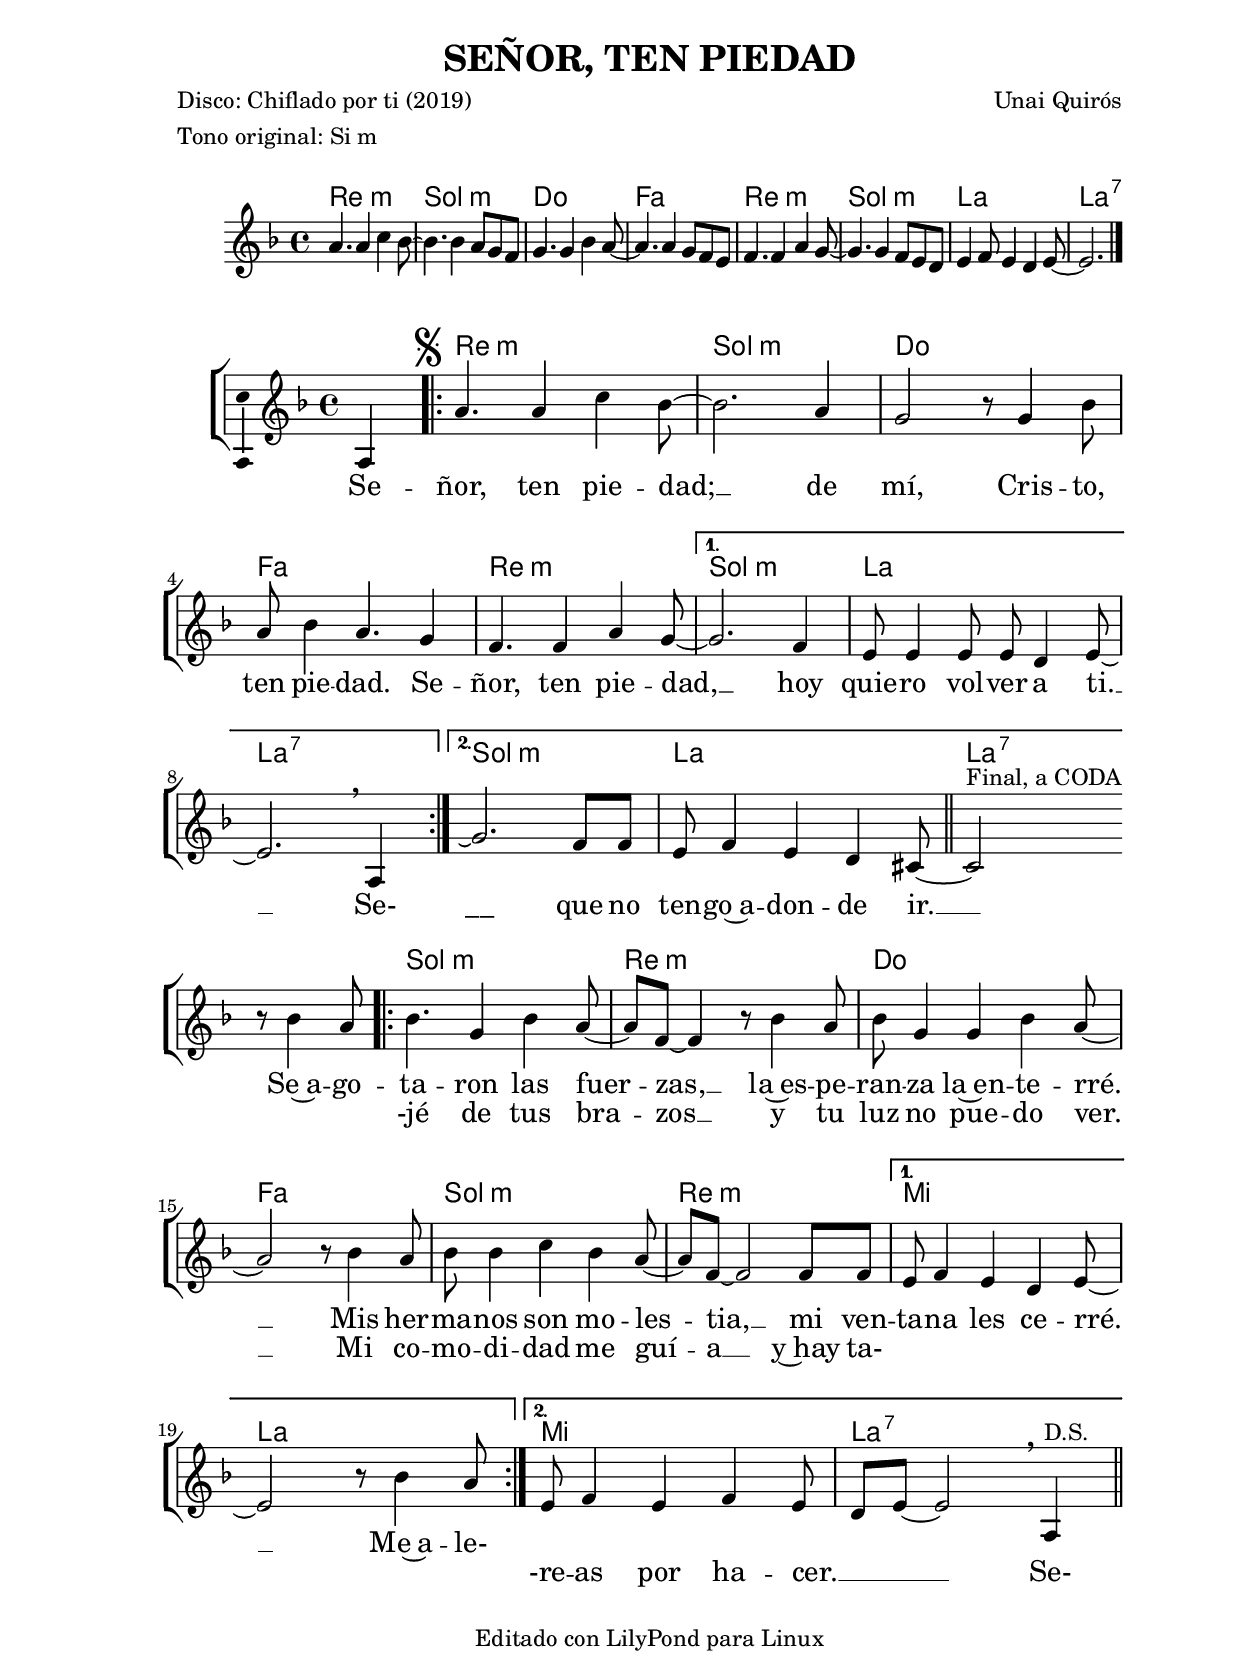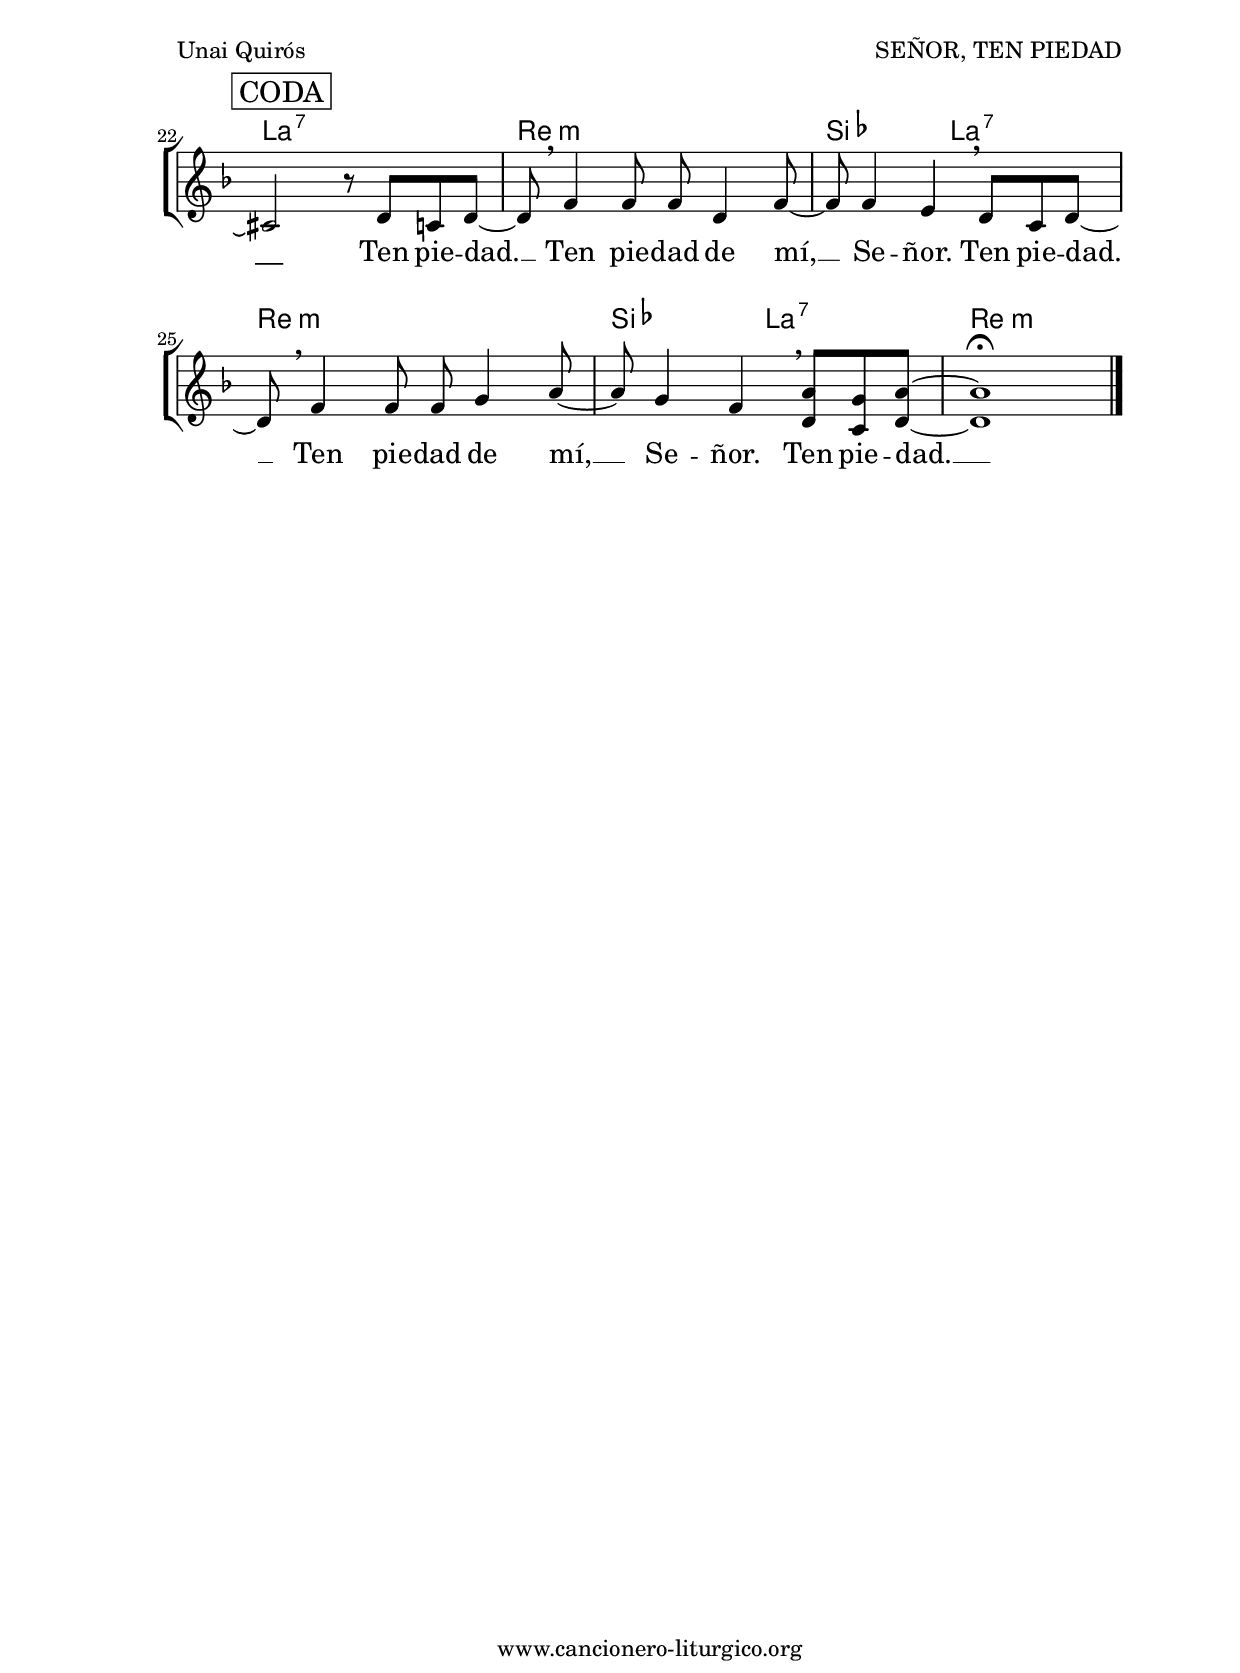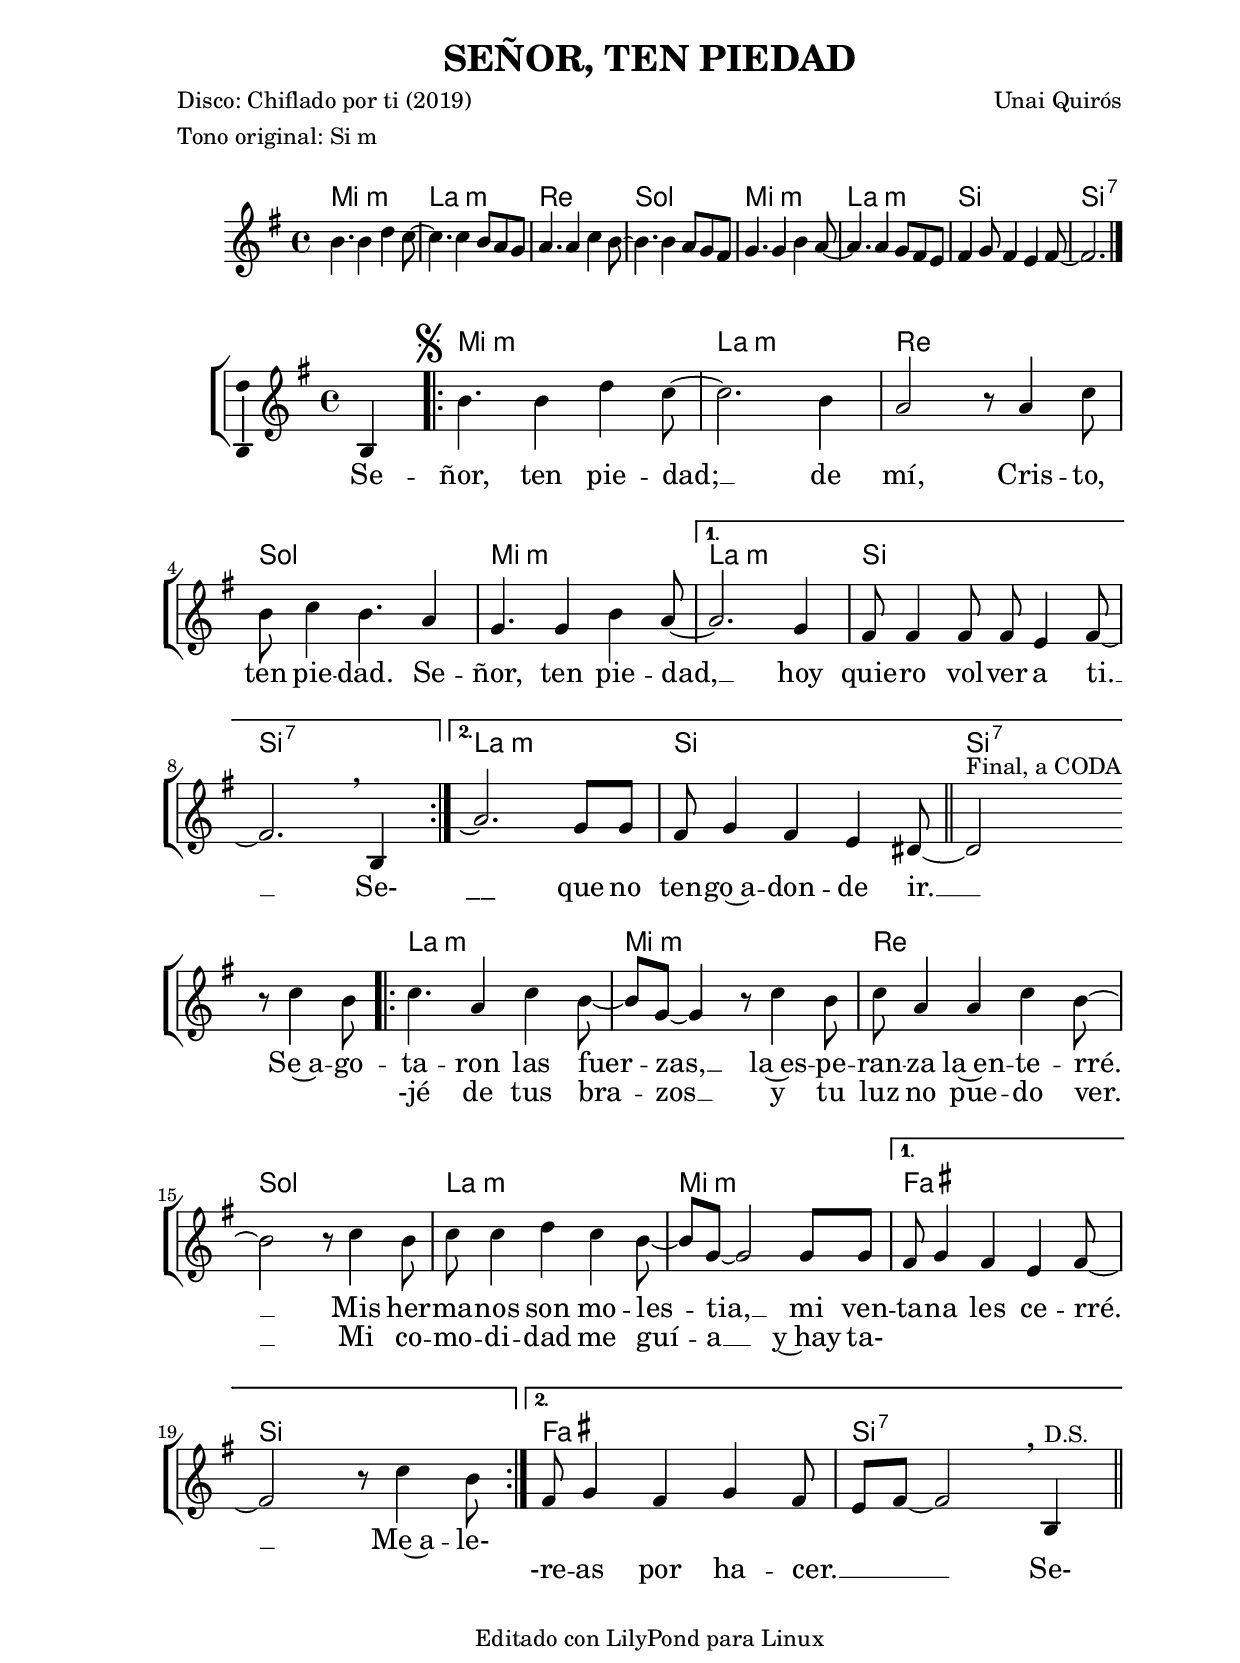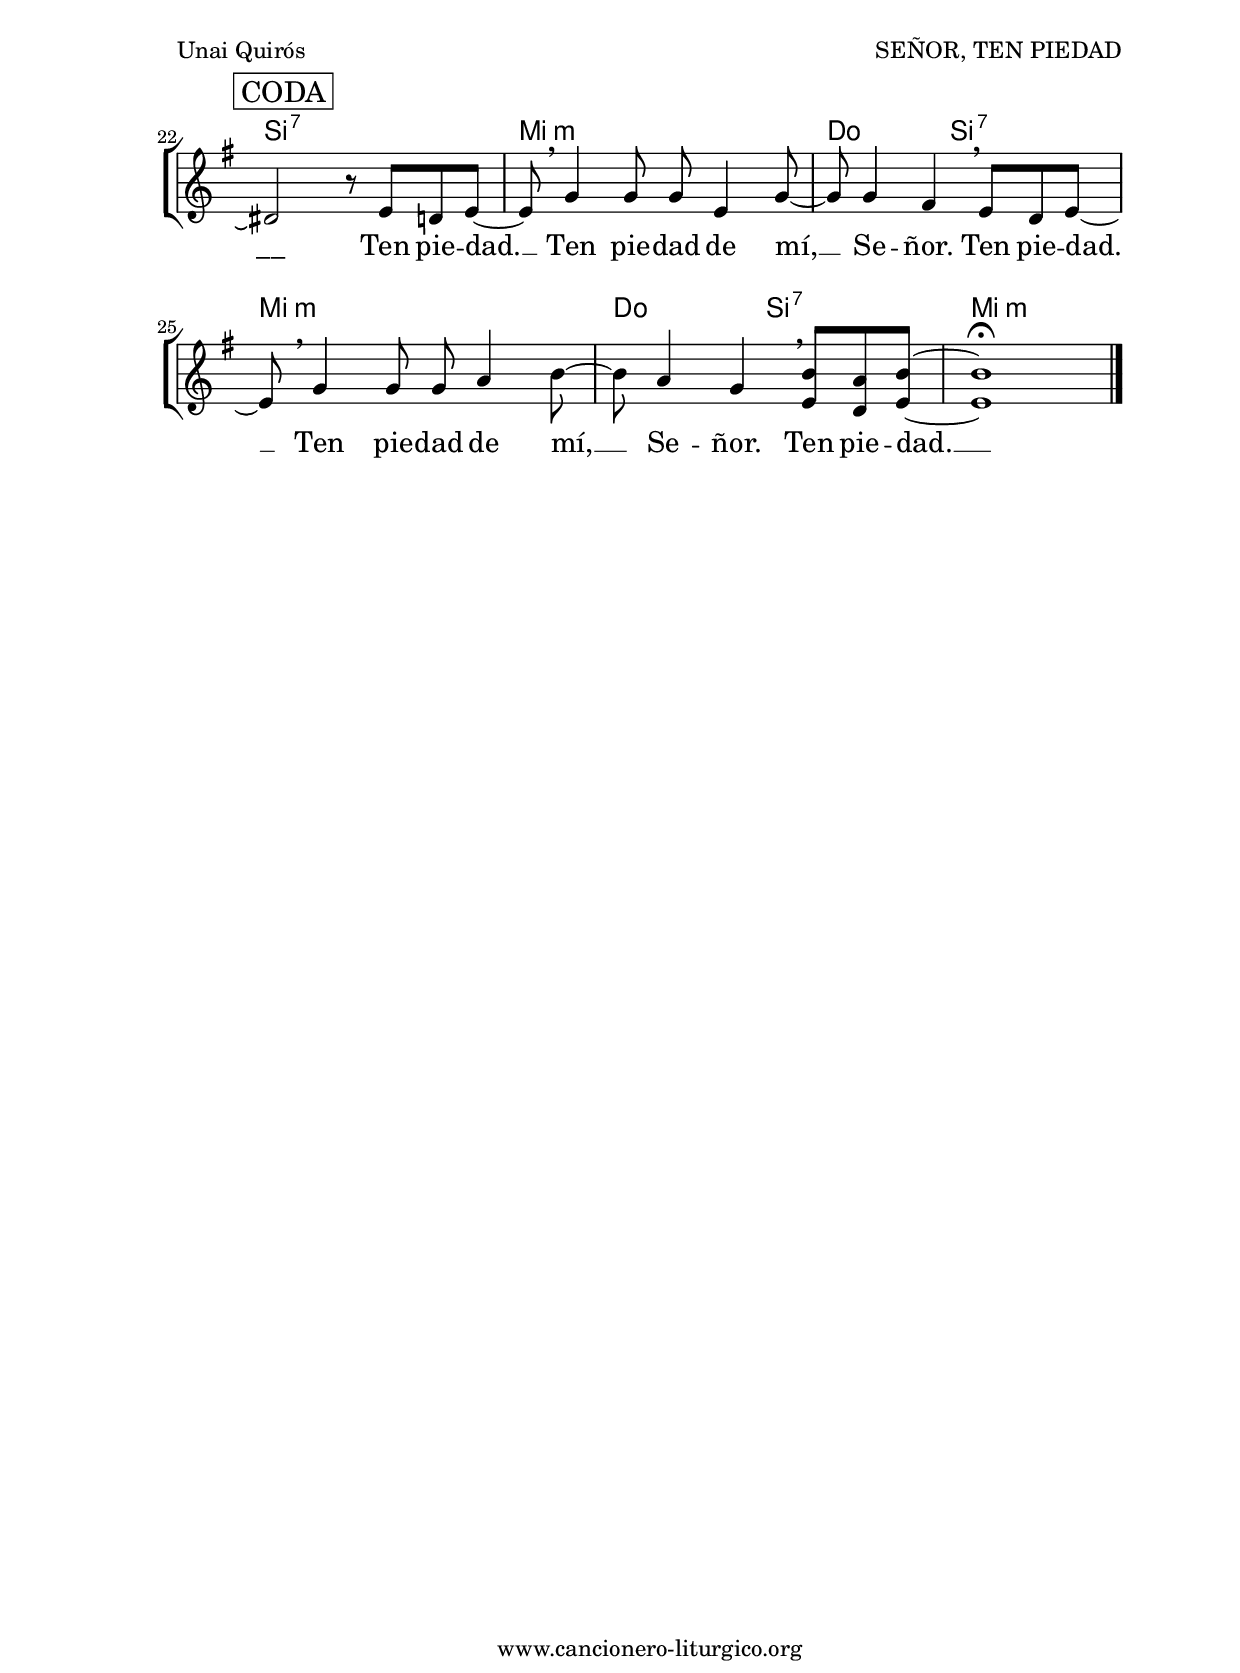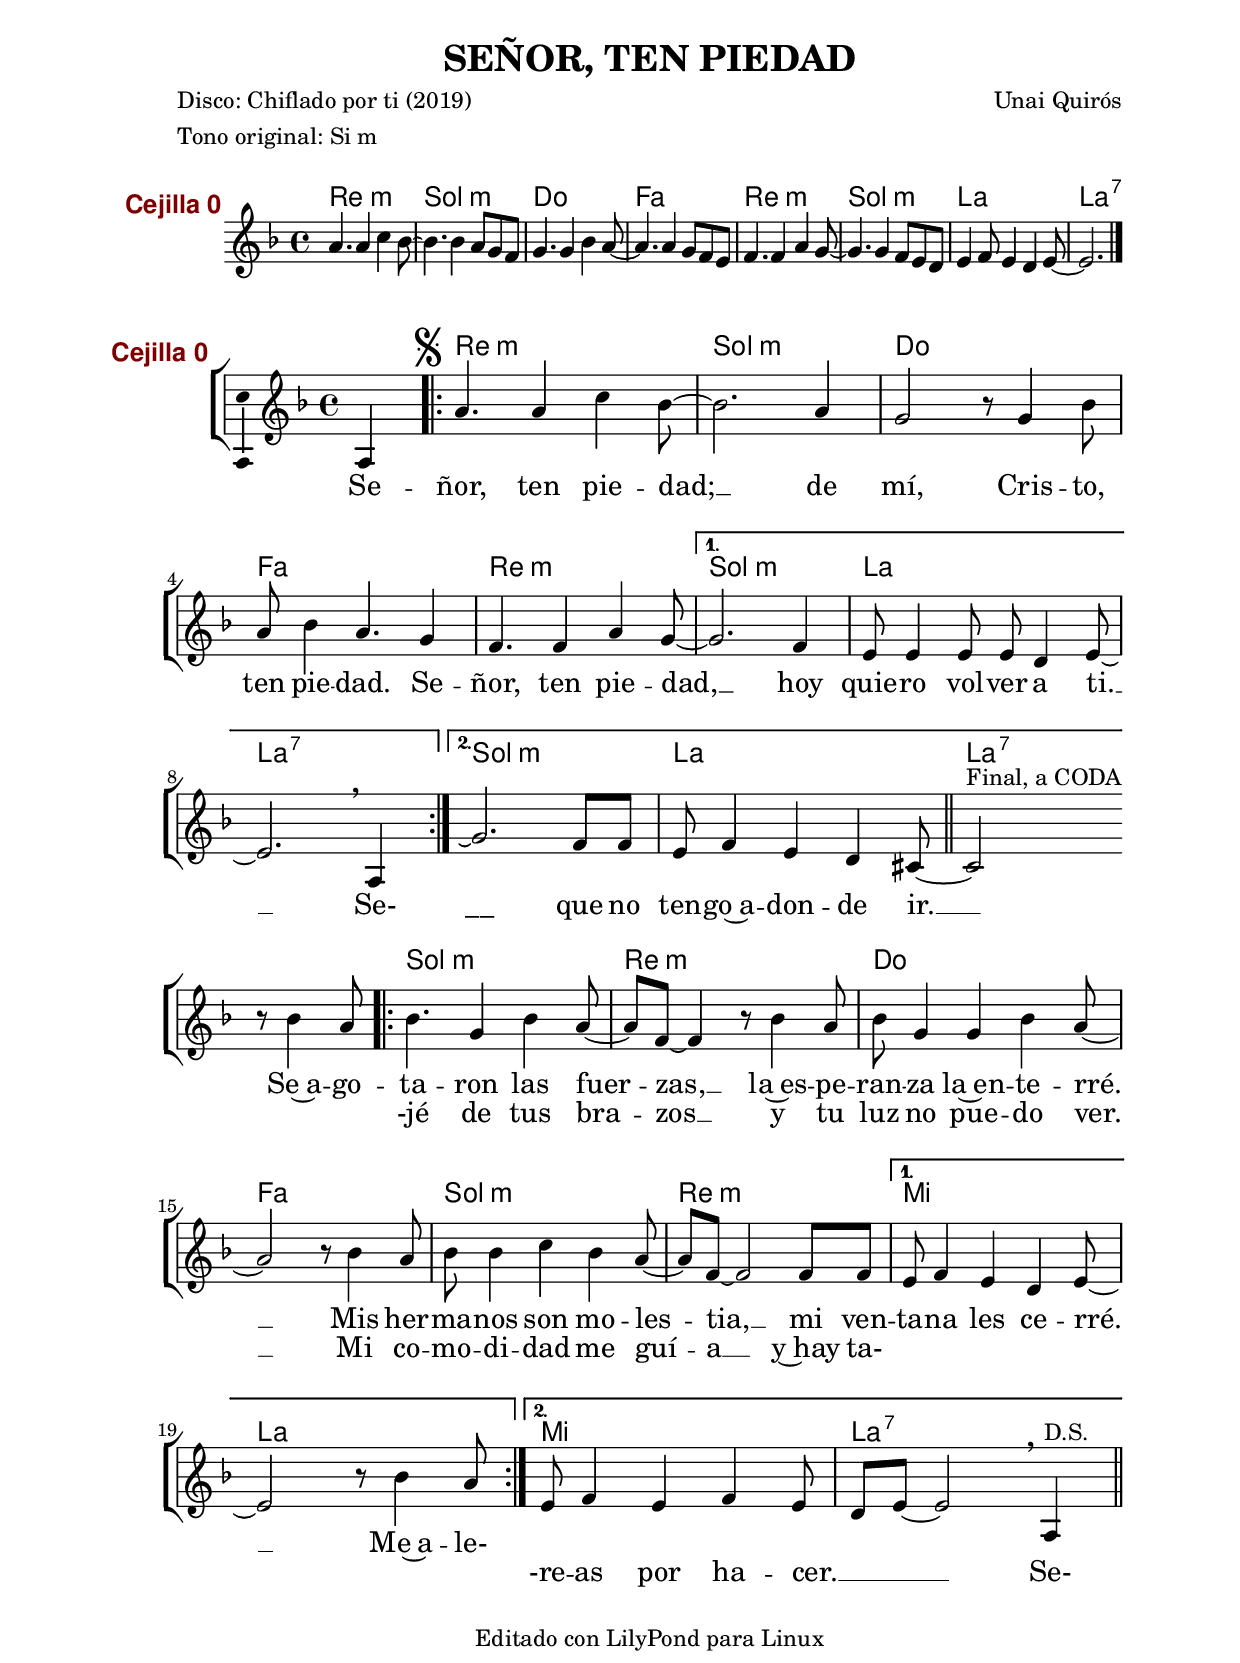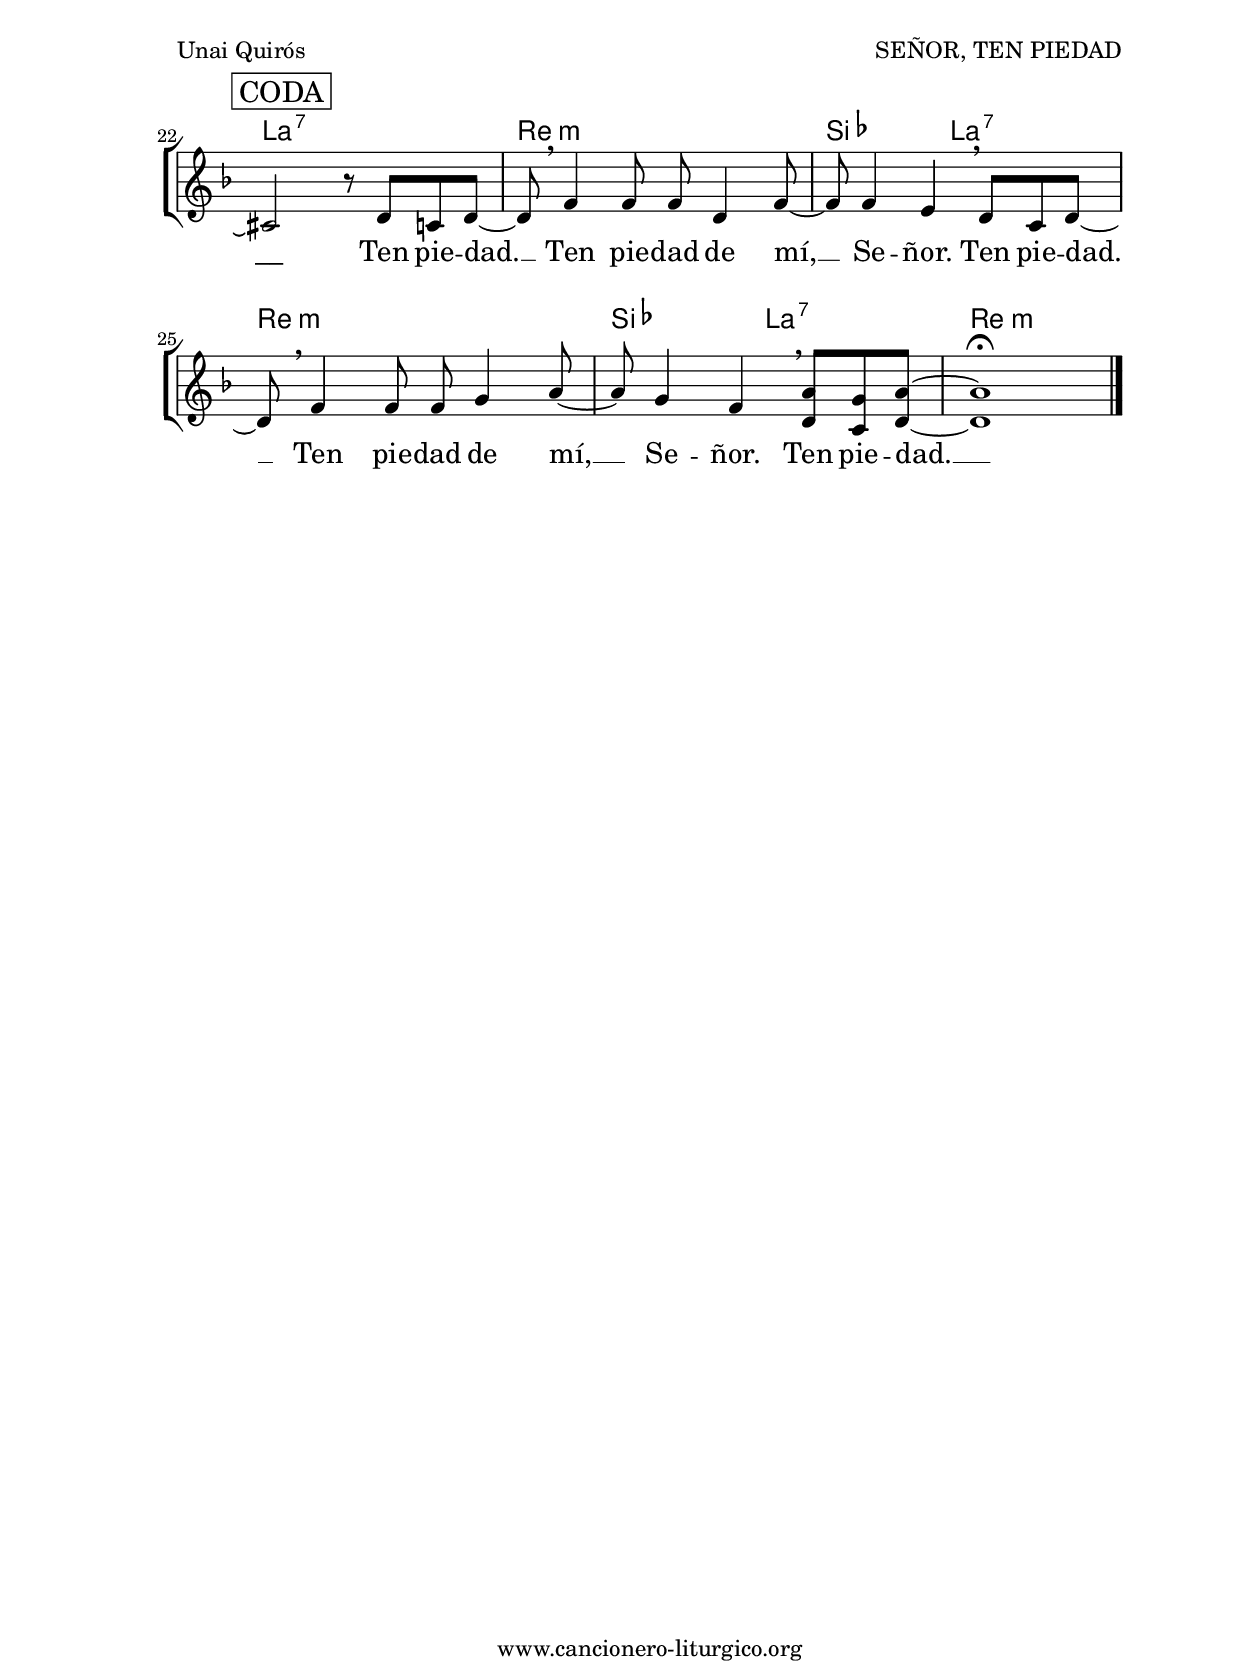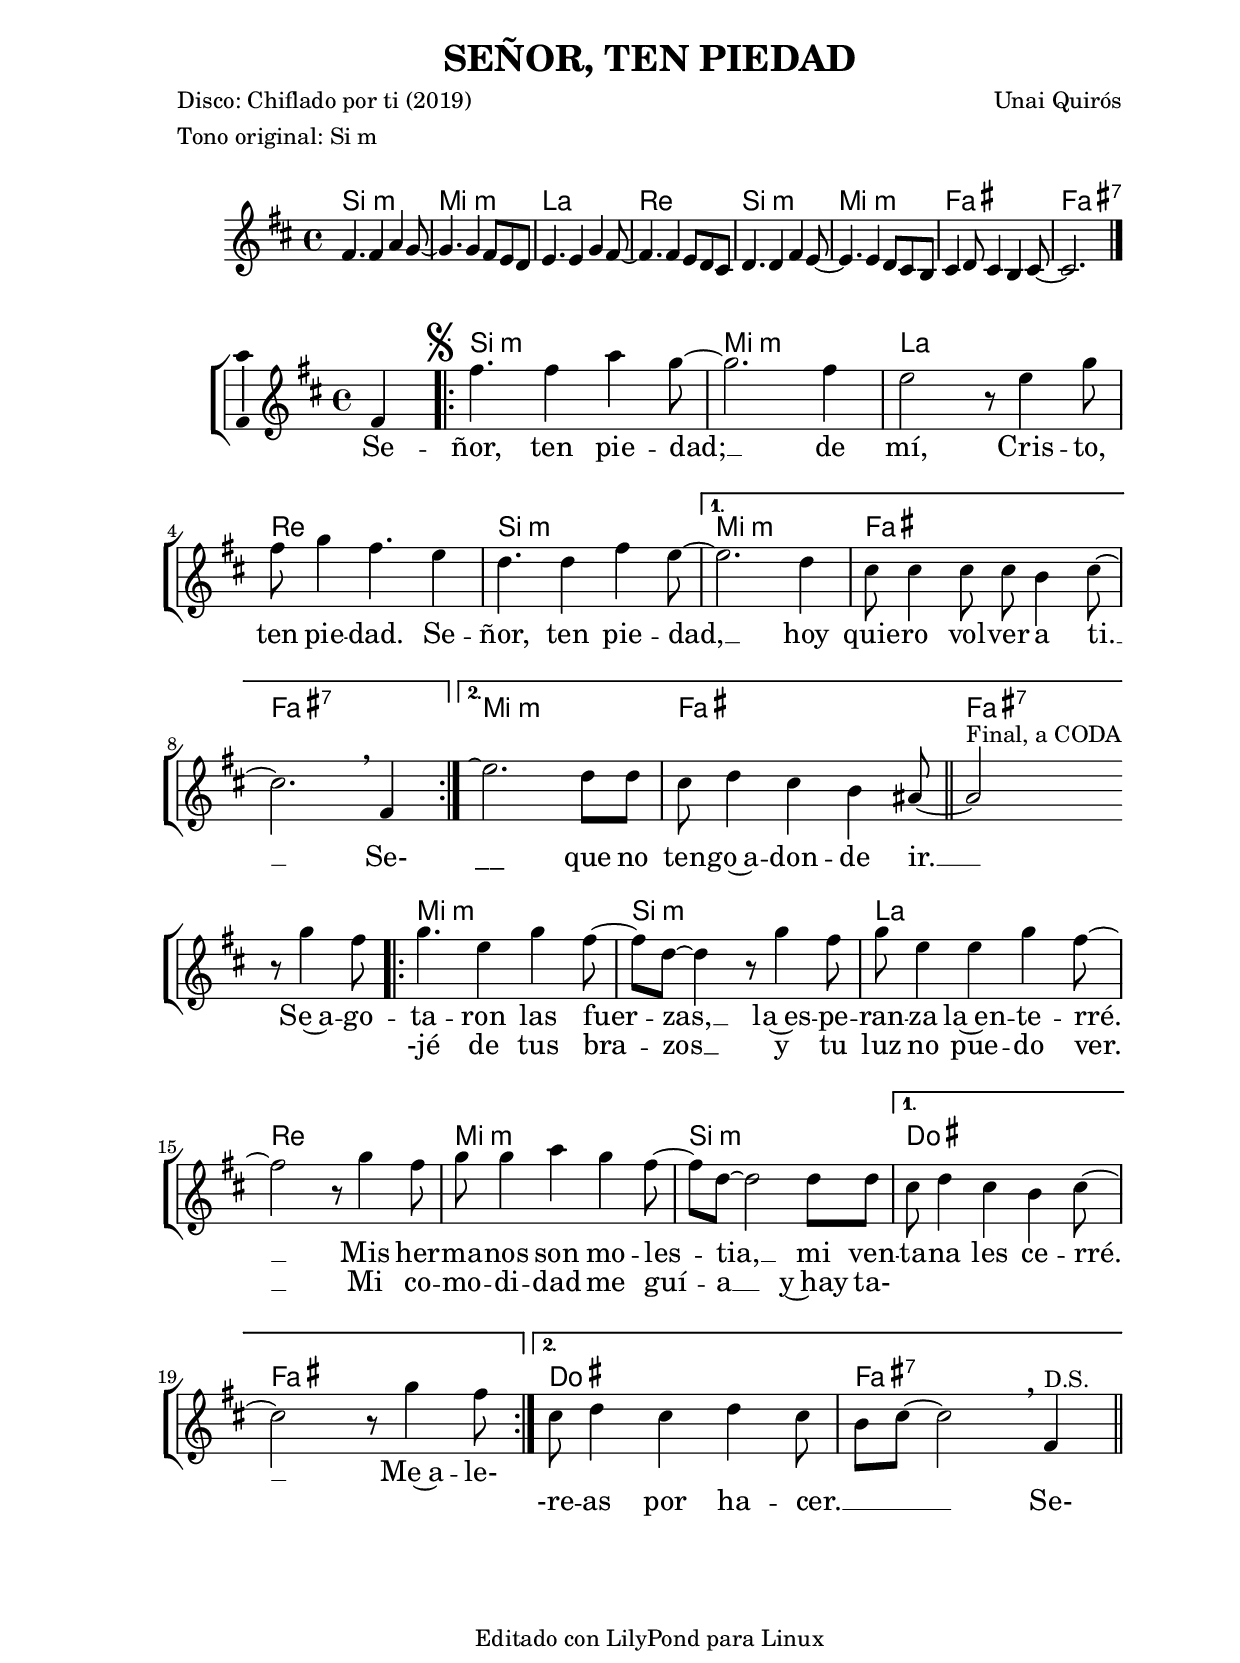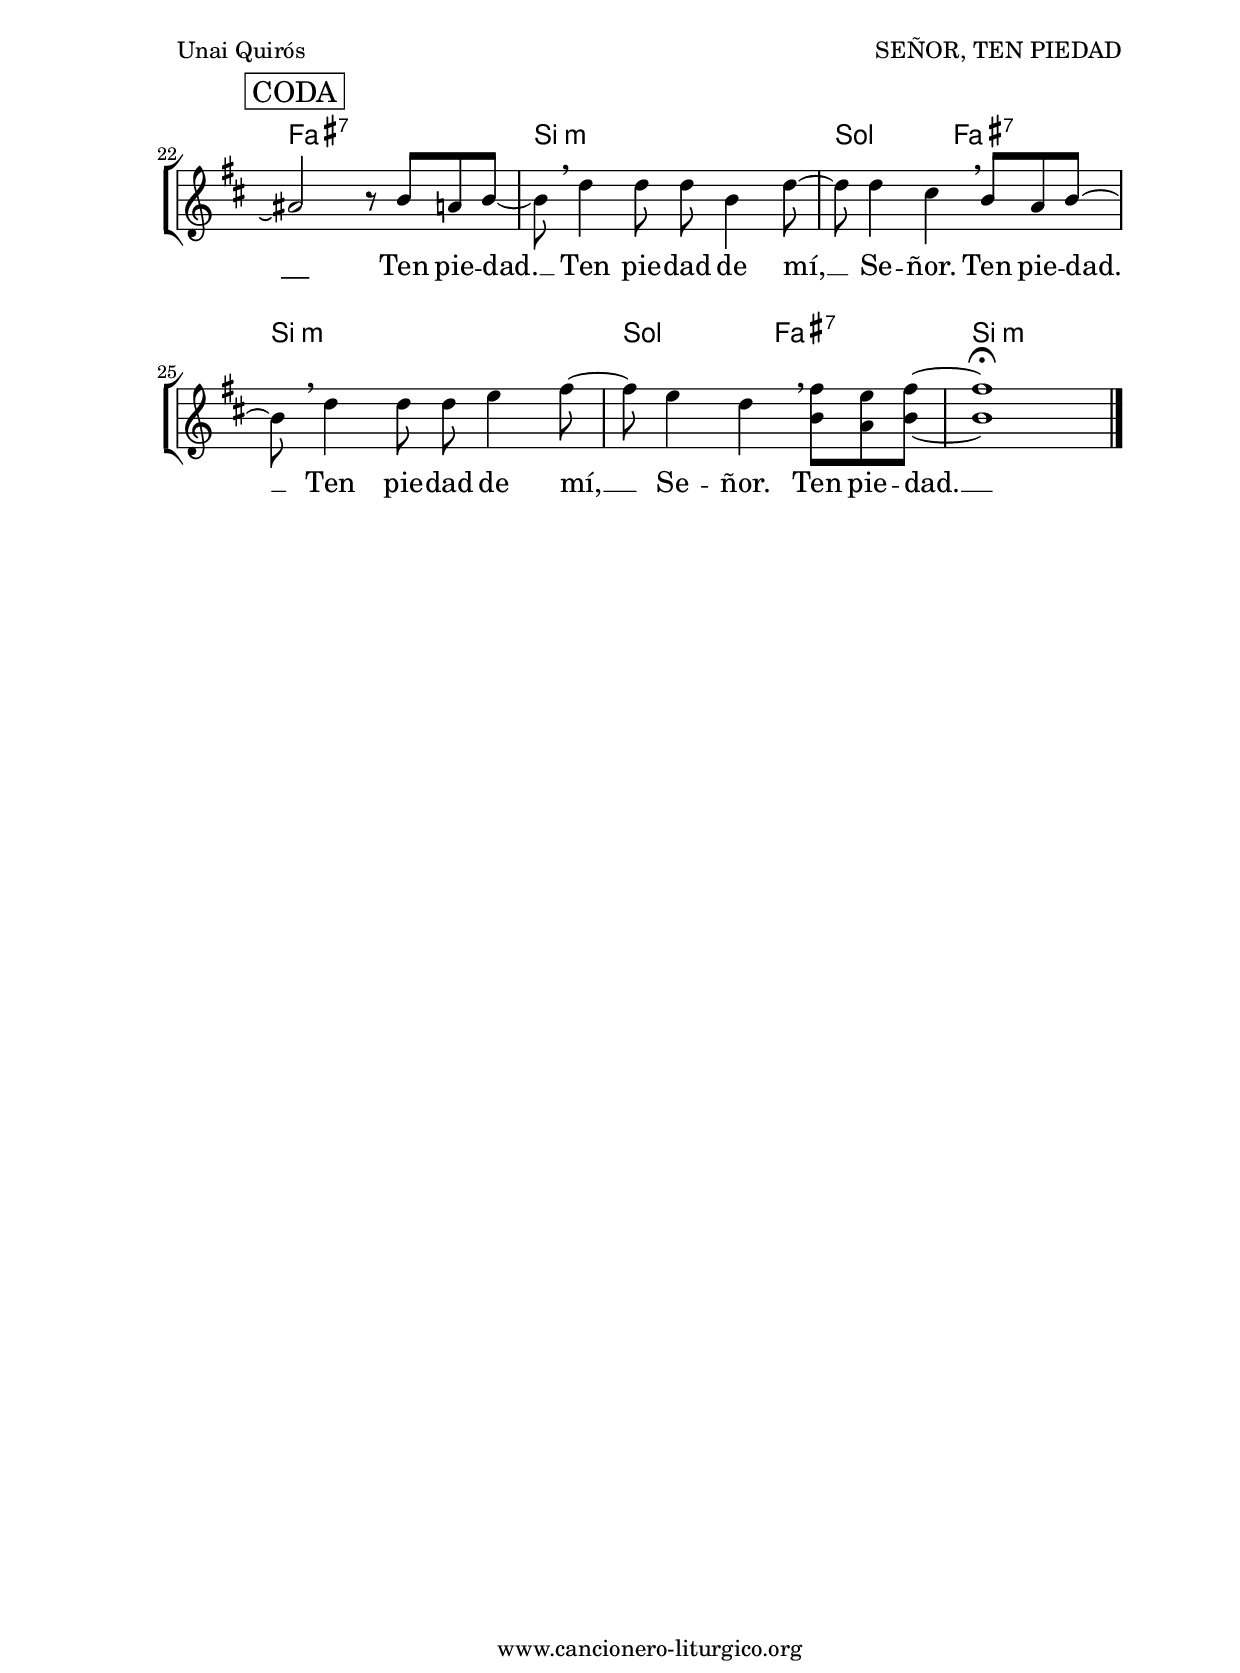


%versión de lilypond para la que se ha escrito esta partitura:
\version "2.16.0"

	%Tamaño papel
	#(set-default-paper-size "a4")
	%Tamaño partitura
	#(set-global-staff-size 20)
	%No responde al pulsar sobre una nota
	#(ly:set-option 'point-and-click #f)

%parámetros del encabezamiento:
\header {
	title = "SEÑOR, TEN PIEDAD"
	subtitle = ""
	composer = "Unai Quirós"
	poet = "Disco: Chiflado por ti (2019)"
	meter = "Tono original: Si m"
	arranger = ""
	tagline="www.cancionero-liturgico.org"
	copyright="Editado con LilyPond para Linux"
	tiempo = "Cuaresma"
	usos = "Kyrie"
	letra = ""
	}

%parámetros asociados al papel:
\paper  {
	oddHeaderMarkup = \markup {\fill-line { \on-the-fly #not-first-page \fromproperty #'header:title \on-the-fly #not-first-page \fromproperty #'header:composer }}
	evenHeaderMarkup = \markup {\fill-line { \fromproperty #'header:composer \fromproperty #'header:title }}
	#(set-paper-size "a4")
	print-page-number = ##f
	first-page-number = 1
	print-first-page-number = ##f
%	head-separation = 3.0 \cm
	top-margin = 2.0 \cm
%%%	bottom-margin = 0.5\cm
	bottom-margin = 0.2\cm
	left-margin = 3.0 \cm
	line-width = 16.0 \cm 
	indent = 8\mm
	interscoreline = 2.\mm
	between-system-space = 15\mm
%	para que las partituras no llenen la hoja:
	ragged-bottom = ##t
%	idem para la última hoja:
	ragged-last-bottom = ##f
%	para que las partituras llenen el ancho del papel:
	ragged-last = ##f
	after-title-space = 2.5 \cm
%page-count=1
%system-count=6

	%Flexible Vertical Spacing
%	markup-markup-spacing =
%	#'((basic-distance . 15) (minimum-distance . 15) (padding . 3))
	markup-system-spacing =
	#'((basic-distance . 15) (minimum-distance . 15) (padding . 3))
	system-system-spacing =
	#'((basic-distance . 15) (minimum-distance . 15) (padding . 3))
	score-system-spacing =
	#'((basic-distance . 15) (minimum-distance . 15) (padding . 5))
%	top-system-spacing = % header
%	#'((basic-distance . 8) (minimum-distance . 0) (padding . 0))
%	top-markup-spacing =
%	#'((basic-distance . 20) (minimum-distance . 20) (padding . 0))
	last-bottom-spacing = % footer
	#'((basic-distance . 5) (minimum-distance . 5) (padding . 0))
%	score-markup-spacing =
%	#'((basic-distance . 16) (minimum-distance . 13) (padding . 0))

	}


%parámetros que afectan a toda la partitura:
global =  {
	%clave de sol (G):
	\clef G
	%armadura:
	\transpose b d
	\key b \minor
	\tempo 4=113
	\set Score.tempoHideNote = ##t
	}


acordesintro = {
	\italianChords
	\chordmode {
	\transpose b d
{

b1:m e:m a d b:m e:m fis fis2.:7 %s4

	}
	}
}



melodiaintro = 
	\transpose b d
{

	\relative c''{
	\time 4/4

fis4. fis4 a g8~
g4. g4 fis8 e d
e4. e4 g fis8~
fis4. fis4 e8 d cis
d4. d4 fis e8~
e4. e4 d8 cis b
cis4 d8 cis4 b cis8~
cis2. %s4

}

	\bar "|."
	}

acordes = {
	\italianChords
	\chordmode {
	\transpose b d
{

\partial4
s4

\repeat volta 2 {
b1:m e:m a d b:m
}
\alternative {
{
e1:m fis fis:7
}
{
e1:m fis fis2:7
}
}

s2

\repeat volta 2 {
e1:m b:m a d e:m b:m
}
\alternative {
{
cis1 fis
}
{
cis1 fis:7
}
}

fis1:7
b1:m g2 fis:7
b1:m g2 fis:7
b1:m

	}
	}
}


melodia = 
	\transpose b d
{
	\time 4/4

\relative c'{

\partial4
fis4

\repeat volta 2 {

\mark \markup { \musicglyph #"scripts.segno" }

fis'4. fis4 a g8~
g2. fis4
e2 r8 e4 g8

\break

fis8 g4 fis4. e4
d4. d4 fis e8~
}
\alternative {
{
e2. d4
cis8 cis4 cis8 cis b4 cis8~

\break

cis2. \breathe fis,4
}
{
e'2.\repeatTie d8 d
cis8 d4 cis b4 ais8~
\bar "||"
ais2^"Final, a CODA"
}
}

\break

r8 g'4 fis8

\repeat volta 2 {
g4. e4 g fis8~
fis8 d~d4 r8 g4 fis8
g8 e4 e g fis8~

\break

fis2 r8 g4 fis8
g8 g4 a g fis8~
fis8 d8~d2 d8 d
}
\alternative {
{
cis8 d4 cis b cis8~
cis2 r8 g'4 fis8
}
{
cis8 d4 cis d cis8
b8 cis~cis2 \breathe fis,4^"D.S."
}
}

\bar "||"
\mark \markup {
\override #'(box-padding . 0.5)
\box
\line { CODA }
%%%\line { \bold CODA }
}
%%%\mark \markup {"Coda"}

\break

ais2\repeatTie r8 b8 a b~
b8 \breathe d4 d8 d b4 d8~
d8 d4 cis \breathe b8 a b~
b8 \breathe d4 d8 d e4 fis8~
fis8 e4 d \breathe <b fis'>8 <a e'> <b fis'>~
<b fis'>1\fermata

}

	\bar "|."
	}


texto = \lyricmode {
Se -- ñor, ten pie -- dad; __
de mí, Cris -- to, ten pie -- dad.
Se -- ñor, ten pie -- dad, __
hoy quie -- ro vol -- ver a ti. __

Se-
"__"
que no ten -- go~a -- don -- de ir. __

Se~a -- go -- ta -- ron las fuer -- zas, __
la~es -- pe -- ran -- za la~en -- te -- rré. __
Mis her -- ma -- nos son mo -- les -- tia, __
mi ven -- ta -- na les ce -- rré. __

Me~a -- le-

\skip4 \skip4 \skip4 \skip4 \skip4 \skip4 \skip4 \skip4

"__"

Ten pie -- dad. __
Ten pie -- dad de mí, __ Se -- ñor.
Ten pie -- dad. __
Ten pie -- dad de mí, __ Se -- ñor.
Ten pie -- dad. __

	}

textodos = \lyricmode {
\skip4 \skip4 \skip4 \skip4 \skip4 \skip4 \skip4 \skip4 \skip4 \skip4 \skip4 \skip4
\skip4 \skip4 \skip4 \skip4 \skip4 \skip4 \skip4 \skip4 \skip4 \skip4 \skip4 \skip4
\skip4 \skip4 \skip4 \skip4 \skip4 \skip4 \skip4 \skip4 \skip4 \skip4 \skip4

-jé de tus bra -- zos __
y tu luz no pue -- do ver. __
Mi co -- mo -- di -- dad me guí -- a __
y~hay ta-

\skip4 \skip4 \skip4 \skip4 \skip4 \skip4 \skip4

-re -- as por ha -- cer. __ _ _

Se-

}

acordesintroStaff = \context ChordNames = acordesintroStaff <<
	\set chordChanges = ##t
	\acordesintro
	>>

acordesStaff = \context ChordNames = acordesStaff <<
	\set chordChanges = ##t
	\acordes
	>>


%%%%%%%%%%%%%%%%%%%%%%%%%%%%%%%%%%% CEJILLA %%%%%%%%%%%%%%%%%%%%%%%%%%%%%%%%%%%
acordesintrocejilla = {
%%%	\override ChordNames.ChordName #'font-size = #-1
%%%	\override ChordNames.ChordName #'font-series = #'bold
	\transpose c c {
		\acordesintro
		}
	}

acordesintrocejillaStaff = \context ChordNames = acordesintrocejillaStaff <<
	\set Staff.instrumentName = \markup \with-color #darkred \larger \bold \sans "Cejilla 0"
	\set chordChanges = ##t
	\acordesintrocejilla
	>>
acordescejilla = {
%%%	\override ChordNames.ChordName #'font-size = #-1
%%%	\override ChordNames.ChordName #'font-series = #'bold
	\transpose c c {
		\acordes
		}
	}

acordescejillaStaff = \context ChordNames = acordescejillaStaff <<
	\set Staff.instrumentName = \markup \with-color #darkred \larger \bold \sans "Cejilla 0"
	\set chordChanges = ##t
	\acordescejilla
	>>
%%%%%%%%%%%%%%%%%%%%%%%%%%%%%%%%%%% CEJILLA %%%%%%%%%%%%%%%%%%%%%%%%%%%%%%%%%%%


vozintroStaff = \context Voice = vozintroStaff
<<
	\override Staff.StaffSymbol #'staff-space = #(magstep -0.35)
	\set Staff.midiInstrument = #"english horn"
	\set Staff.midiMinimumVolume = #0.7
	\set Staff.midiMaximumVolume = #0.9
	\global
	\melodiaintro
	>>

vozStaff = \context Voice = vozStaff
\with {\consists "Ambitus_engraver"}
<<
%	\set Staff.instrumentName = ""
%	\set Staff.shortInstrumentName = ""
%	\set Staff.midiInstrument = #"clarinet"
%	\set Staff.midiInstrument = #"cello"
	\set Staff.midiInstrument = #"flute"
%	\set Staff.midiInstrument = #"electric guitar (jazz)"
%	\set Staff.midiInstrument = #"english horn"
%	\set Staff.midiInstrument = #"violin"
%	\set Staff.midiInstrument = #"glockenspiel"
	\set Staff.midiMinimumVolume = #0.7
	\set Staff.midiMaximumVolume = #0.9
	\global
	\melodia
	>>

textoStaff = \context Lyrics = textoStaff <<
	\lyricsto vozStaff \texto
	>>

textodosStaff = \context Lyrics = textodosStaff <<
	\lyricsto vozStaff \textodos
	>>


\book {
	\score {
		\context ChoirStaff {
%			\override StaffGroup.SystemStartBracket #'collapse-height = #1
%			\override Score.SystemStartBar #'collapse-height = #1
			<<
			\acordesintroStaff
			\vozintroStaff
			>>
			}
		\layout {
system-count=1
	    		\context {
				\Lyrics
				\override LyricText #'font-size = #2
				}
	   		 \context {
				\Score
				\override StaffSymbol #'staff-space = #(magstep +3)
				}
			}
		}
	\score {
		<<
		\context ChoirStaff {
			\override StaffGroup.SystemStartBracket #'collapse-height = #1
			\override Score.SystemStartBar #'collapse-height = #1
			<<
			\acordesStaff
			\vozStaff
			\textoStaff
			\textodosStaff
			>>
			}

		>>
		\layout {
	    		\context {
				\Lyrics
				\override LyricText #'font-size = #2
				}
	   		 \context {
				\Score
				\override StaffSymbol #'staff-space = #(magstep +3)
				}
			}
		}
	\score {
		\unfoldRepeats
		<<
		\context ChoirStaff {
			<<
			\acordesintroStaff
			\vozintroStaff
			>>
			<<
			\acordesStaff
			\vozStaff
			>>
			}

		>>
		\midi {
	  		\context {
	  			\Score
				tempoWholesPerMinute = #(ly:make-moment 70 4)
				}
			}
		}
	}


%Partitura para guitarra
#(define output-suffix "G")
\book {
	\score {
		\context ChoirStaff {
%			\override StaffGroup.SystemStartBracket #'collapse-height = #1
%			\override Score.SystemStartBar #'collapse-height = #1
			<<
			\acordesintrocejillaStaff
			\vozintroStaff
			>>
			}
		\layout {
system-count=1
%%%%%%%%%%%%%%%%%%%%%%%%%%%%%%%%%%% CEJILLA %%%%%%%%%%%%%%%%%%%%%%%%%%%%%%%%%%%
			\context {
				\ChordNames \consists Instrument_name_engraver
				}
%%%%%%%%%%%%%%%%%%%%%%%%%%%%%%%%%%% CEJILLA %%%%%%%%%%%%%%%%%%%%%%%%%%%%%%%%%%%
	    		\context {
				\Lyrics
				\override LyricText #'font-size = #2
				}
	   		 \context {
				\Score
				\override StaffSymbol #'staff-space = #(magstep +3)
				}
			}
		}
	\score {
		<<
		\context ChoirStaff {
			\override StaffGroup.SystemStartBracket #'collapse-height = #1
			\override Score.SystemStartBar #'collapse-height = #1
			<<
			\acordescejillaStaff
			\vozStaff
			\textoStaff
			\textodosStaff
			>>
			}

		>>
		\layout {
%%%%%%%%%%%%%%%%%%%%%%%%%%%%%%%%%%% CEJILLA %%%%%%%%%%%%%%%%%%%%%%%%%%%%%%%%%%%
			\context {
				\ChordNames \consists Instrument_name_engraver
				}
%%%%%%%%%%%%%%%%%%%%%%%%%%%%%%%%%%% CEJILLA %%%%%%%%%%%%%%%%%%%%%%%%%%%%%%%%%%%
	    		\context {
				\Lyrics
				\override LyricText #'font-size = #2
				}
	   		 \context {
				\Score
				\override StaffSymbol #'staff-space = #(magstep +3)
				}
			}
		}
	}


#(define output-suffix "C")
\book {
	\score {
		\context ChoirStaff {
%			\override StaffGroup.SystemStartBracket #'collapse-height = #1
%			\override Score.SystemStartBar #'collapse-height = #1
\transpose c d
			<<
			\acordesintroStaff
			\vozintroStaff
			>>
			}
		\layout {
system-count=1
	    		\context {
				\Lyrics
				\override LyricText #'font-size = #2
				}
	   		 \context {
				\Score
				\override StaffSymbol #'staff-space = #(magstep +3)
				}
			}
		}
	\score {
		<<
		\context ChoirStaff {
			\override StaffGroup.SystemStartBracket #'collapse-height = #1
			\override Score.SystemStartBar #'collapse-height = #1
\transpose c d
			<<
			\acordesStaff
			\vozStaff
			\textoStaff
			\textodosStaff
			>>
			}

		>>
		\layout {
	    		\context {
				\Lyrics
				\override LyricText #'font-size = #2
				}
	   		 \context {
				\Score
				\override StaffSymbol #'staff-space = #(magstep +3)
				}
			}
		}
	}


#(define output-suffix "S")
\book {
	\score {
		\context ChoirStaff {
%			\override StaffGroup.SystemStartBracket #'collapse-height = #1
%			\override Score.SystemStartBar #'collapse-height = #1
\transpose c a,
			<<
			\acordesintroStaff
			\vozintroStaff
			>>
			}
		\layout {
system-count=1
	    		\context {
				\Lyrics
				\override LyricText #'font-size = #2
				}
	   		 \context {
				\Score
				\override StaffSymbol #'staff-space = #(magstep +3)
				}
			}
		}
	\score {
		<<
		\context ChoirStaff {
			\override StaffGroup.SystemStartBracket #'collapse-height = #1
			\override Score.SystemStartBar #'collapse-height = #1
\transpose c a
			<<
			\acordesStaff
			\vozStaff
			\textoStaff
			\textodosStaff
			>>
			}

		>>
		\layout {
	    		\context {
				\Lyrics
				\override LyricText #'font-size = #2
				}
	   		 \context {
				\Score
				\override StaffSymbol #'staff-space = #(magstep +3)
				}
			}
		}
	}


